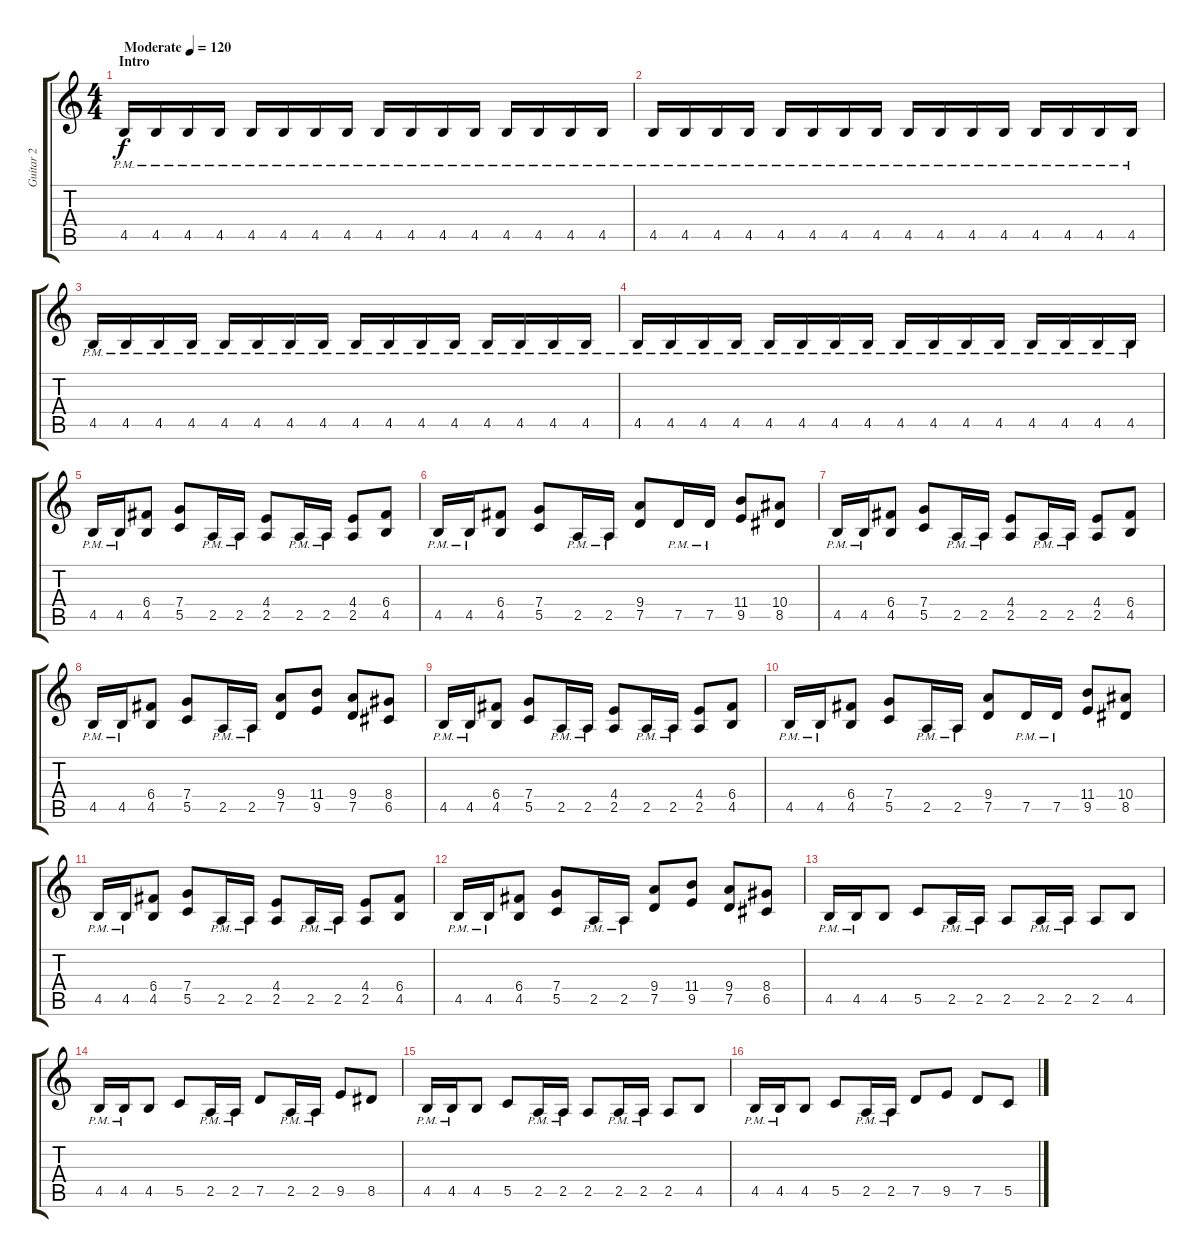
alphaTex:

\track ("Guitar 2" "Guitar 2") {instrument distortionguitar}
\staff {score tabs}
\tuning (D4 A3 F3 C3 G2 D2) {hide}
\ts (4 4)
\section ("" "Intro")
\tempo (120 "Moderate")
\clef g2
\ks c
4.5{pm}.16{dy f instrument distortionguitar} 4.5{pm}.16 4.5{pm}.16 4.5{pm}.16 4.5{pm}.16 4.5{pm}.16 4.5{pm}.16 4.5{pm}.16 4.5{pm}.16 4.5{pm}.16 4.5{pm}.16 4.5{pm}.16 4.5{pm}.16 4.5{pm}.16 4.5{pm}.16 4.5{pm}.16 |
4.5{pm}.16 4.5{pm}.16 4.5{pm}.16 4.5{pm}.16 4.5{pm}.16 4.5{pm}.16 4.5{pm}.16 4.5{pm}.16 4.5{pm}.16 4.5{pm}.16 4.5{pm}.16 4.5{pm}.16 4.5{pm}.16 4.5{pm}.16 4.5{pm}.16 4.5{pm}.16 |
4.5{pm}.16 4.5{pm}.16 4.5{pm}.16 4.5{pm}.16 4.5{pm}.16 4.5{pm}.16 4.5{pm}.16 4.5{pm}.16 4.5{pm}.16 4.5{pm}.16 4.5{pm}.16 4.5{pm}.16 4.5{pm}.16 4.5{pm}.16 4.5{pm}.16 4.5{pm}.16 |
4.5{pm}.16 4.5{pm}.16 4.5{pm}.16 4.5{pm}.16 4.5{pm}.16 4.5{pm}.16 4.5{pm}.16 4.5{pm}.16 4.5{pm}.16 4.5{pm}.16 4.5{pm}.16 4.5{pm}.16 4.5{pm}.16 4.5{pm}.16 4.5{pm}.16 4.5{pm}.16 |
4.5{pm}.16 4.5{pm}.16 (6.4 4.5).8 (7.4 5.5).8 2.5{pm}.16 2.5{pm}.16 (4.4 2.5).8 2.5{pm}.16 2.5{pm}.16 (4.4 2.5).8 (6.4 4.5).8 |
4.5{pm}.16 4.5{pm}.16 (6.4 4.5).8 (7.4 5.5).8 2.5{pm}.16 2.5{pm}.16 (9.4 7.5).8 7.5{pm}.16 7.5{pm}.16 (11.4 9.5).8 (10.4 8.5).8 |
4.5{pm}.16 4.5{pm}.16 (6.4 4.5).8 (7.4 5.5).8 2.5{pm}.16 2.5{pm}.16 (4.4 2.5).8 2.5{pm}.16 2.5{pm}.16 (4.4 2.5).8 (6.4 4.5).8 |
4.5{pm}.16 4.5{pm}.16 (6.4 4.5).8 (7.4 5.5).8 2.5{pm}.16 2.5{pm}.16 (9.4 7.5).8 (11.4 9.5).8 (9.4 7.5).8 (8.4 6.5).8 |
4.5{pm}.16 4.5{pm}.16 (6.4 4.5).8 (7.4 5.5).8 2.5{pm}.16 2.5{pm}.16 (4.4 2.5).8 2.5{pm}.16 2.5{pm}.16 (4.4 2.5).8 (6.4 4.5).8 |
4.5{pm}.16 4.5{pm}.16 (6.4 4.5).8 (7.4 5.5).8 2.5{pm}.16 2.5{pm}.16 (9.4 7.5).8 7.5{pm}.16 7.5{pm}.16 (11.4 9.5).8 (10.4 8.5).8 |
4.5{pm}.16 4.5{pm}.16 (6.4 4.5).8 (7.4 5.5).8 2.5{pm}.16 2.5{pm}.16 (4.4 2.5).8 2.5{pm}.16 2.5{pm}.16 (4.4 2.5).8 (6.4 4.5).8 |
4.5{pm}.16 4.5{pm}.16 (6.4 4.5).8 (7.4 5.5).8 2.5{pm}.16 2.5{pm}.16 (9.4 7.5).8 (11.4 9.5).8 (9.4 7.5).8 (8.4 6.5).8 |
4.5{pm}.16 4.5{pm}.16 4.5.8 5.5.8 2.5{pm}.16 2.5{pm}.16 2.5.8 2.5{pm}.16 2.5{pm}.16 2.5.8 4.5.8 |
4.5{pm}.16 4.5{pm}.16 4.5.8 5.5.8 2.5{pm}.16 2.5{pm}.16 7.5.8 2.5{pm}.16 2.5{pm}.16 9.5.8 8.5.8 |
4.5{pm}.16 4.5{pm}.16 4.5.8 5.5.8 2.5{pm}.16 2.5{pm}.16 2.5.8 2.5{pm}.16 2.5{pm}.16 2.5.8 4.5.8 |
4.5{pm}.16 4.5{pm}.16 4.5.8 5.5.8 2.5{pm}.16 2.5{pm}.16 7.5.8 9.5.8 7.5.8 5.5.8
